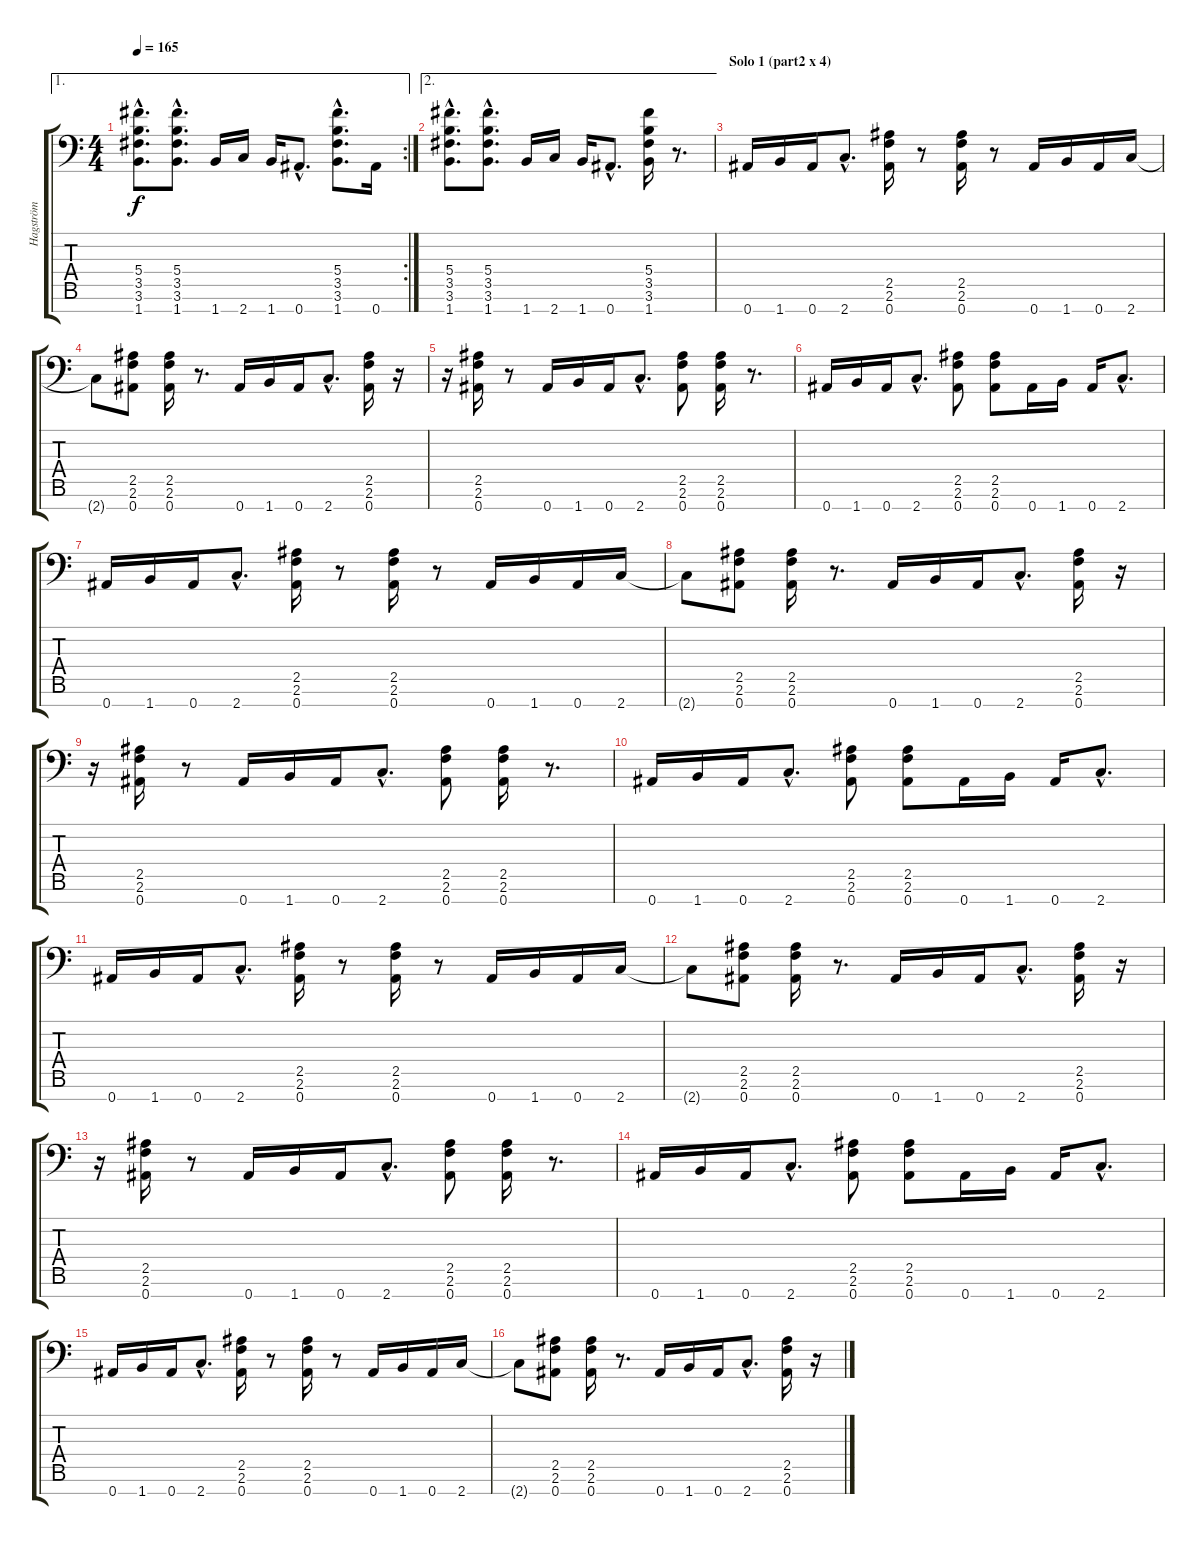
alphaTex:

\track ("Hagström" "Hagström") {instrument distortionguitar}
\staff {score tabs}
\tuning (Eb4 Bb3 Gb3 Db3 Ab2 Eb2 Bb1) {hide}
\ae 1
\rc 2
\ts (4 4)
\tempo 165
\clef f4
\ks c
(5.4{hac} 3.5{hac} 3.6{hac} 1.7{hac}).8{d dy f} (5.4{hac} 3.5{hac} 3.6{hac} 1.7{hac}).8{d} 1.7.16 2.7.16 1.7.16 0.7{hac}.8{d} (5.4{hac} 3.5{hac} 3.6{hac} 1.7{hac}).8{d} 0.7.16 |
\ae 2
(5.4{hac} 3.5{hac} 3.6{hac} 1.7{hac}).8{d} (5.4{hac} 3.5{hac} 3.6{hac} 1.7{hac}).8{d} 1.7.16 2.7.16 1.7.16 0.7{hac}.8{d} (5.4 3.5 3.6 1.7).16 r.8{d} |
\section ("" "Solo 1 (part2 x 4)")
0.7.16 1.7.16 0.7.16 2.7{hac}.8{d} (2.5 2.6 0.7).16 r.8 (2.5 2.6 0.7).16 r.8 0.7.16 1.7.16 0.7.16 2.7.16 |
2.7{t}.8 (2.5 2.6 0.7).8 (2.5 2.6 0.7).16 r.8{d} 0.7.16 1.7.16 0.7.16 2.7{hac}.8{d} (2.5 2.6 0.7).16 r.16 |
r.16 (2.5 2.6 0.7).16 r.8 0.7.16 1.7.16 0.7.16 2.7{hac}.8{d} (2.5 2.6 0.7).8 (2.5 2.6 0.7).16 r.8{d} |
0.7.16 1.7.16 0.7.16 2.7{hac}.8{d} (2.5 2.6 0.7).8 (2.5 2.6 0.7).8 0.7.16 1.7.16 0.7.16 2.7{hac}.8{d} |
0.7.16 1.7.16 0.7.16 2.7{hac}.8{d} (2.5 2.6 0.7).16 r.8 (2.5 2.6 0.7).16 r.8 0.7.16 1.7.16 0.7.16 2.7.16 |
2.7{t}.8 (2.5 2.6 0.7).8 (2.5 2.6 0.7).16 r.8{d} 0.7.16 1.7.16 0.7.16 2.7{hac}.8{d} (2.5 2.6 0.7).16 r.16 |
r.16 (2.5 2.6 0.7).16 r.8 0.7.16 1.7.16 0.7.16 2.7{hac}.8{d} (2.5 2.6 0.7).8 (2.5 2.6 0.7).16 r.8{d} |
0.7.16 1.7.16 0.7.16 2.7{hac}.8{d} (2.5 2.6 0.7).8 (2.5 2.6 0.7).8 0.7.16 1.7.16 0.7.16 2.7{hac}.8{d} |
0.7.16 1.7.16 0.7.16 2.7{hac}.8{d} (2.5 2.6 0.7).16 r.8 (2.5 2.6 0.7).16 r.8 0.7.16 1.7.16 0.7.16 2.7.16 |
2.7{t}.8 (2.5 2.6 0.7).8 (2.5 2.6 0.7).16 r.8{d} 0.7.16 1.7.16 0.7.16 2.7{hac}.8{d} (2.5 2.6 0.7).16 r.16 |
r.16 (2.5 2.6 0.7).16 r.8 0.7.16 1.7.16 0.7.16 2.7{hac}.8{d} (2.5 2.6 0.7).8 (2.5 2.6 0.7).16 r.8{d} |
0.7.16 1.7.16 0.7.16 2.7{hac}.8{d} (2.5 2.6 0.7).8 (2.5 2.6 0.7).8 0.7.16 1.7.16 0.7.16 2.7{hac}.8{d} |
0.7.16 1.7.16 0.7.16 2.7{hac}.8{d} (2.5 2.6 0.7).16 r.8 (2.5 2.6 0.7).16 r.8 0.7.16 1.7.16 0.7.16 2.7.16 |
2.7{t}.8 (2.5 2.6 0.7).8 (2.5 2.6 0.7).16 r.8{d} 0.7.16 1.7.16 0.7.16 2.7{hac}.8{d} (2.5 2.6 0.7).16 r.16
